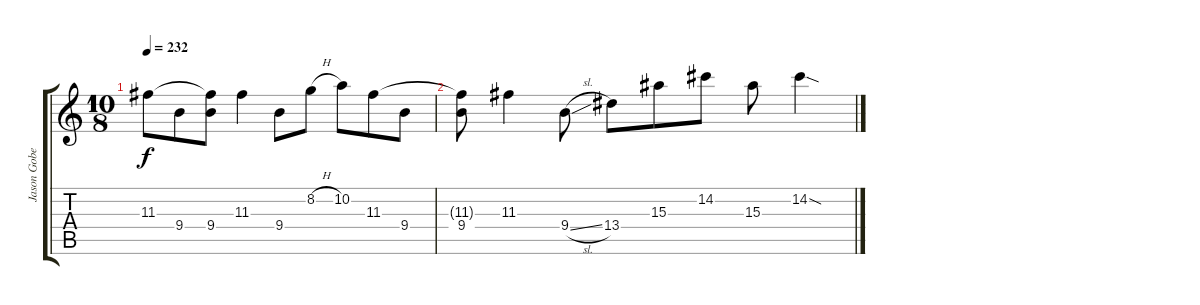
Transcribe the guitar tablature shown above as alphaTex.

\track ("Jason Gobel (Clean)" "Jason Gobe") {instrument electricguitarjazz}
\staff {score tabs}
\tuning (E4 B3 G3 D3 A2 E2) {hide}
\ts (10 8)
\tempo 232
\clef g2
\ks c
11.3.8{dy f volume 0} 9.4.8 (11.3{t} 9.4).8 11.3.4 9.4.8 8.2{h}.8 10.2.8 11.3.8 9.4.8 |
(11.3{t} 9.4).8 11.3.4 9.4{sl}.8 13.4.8 15.3.8 14.2.8 15.3.8 14.2{sod}.4
